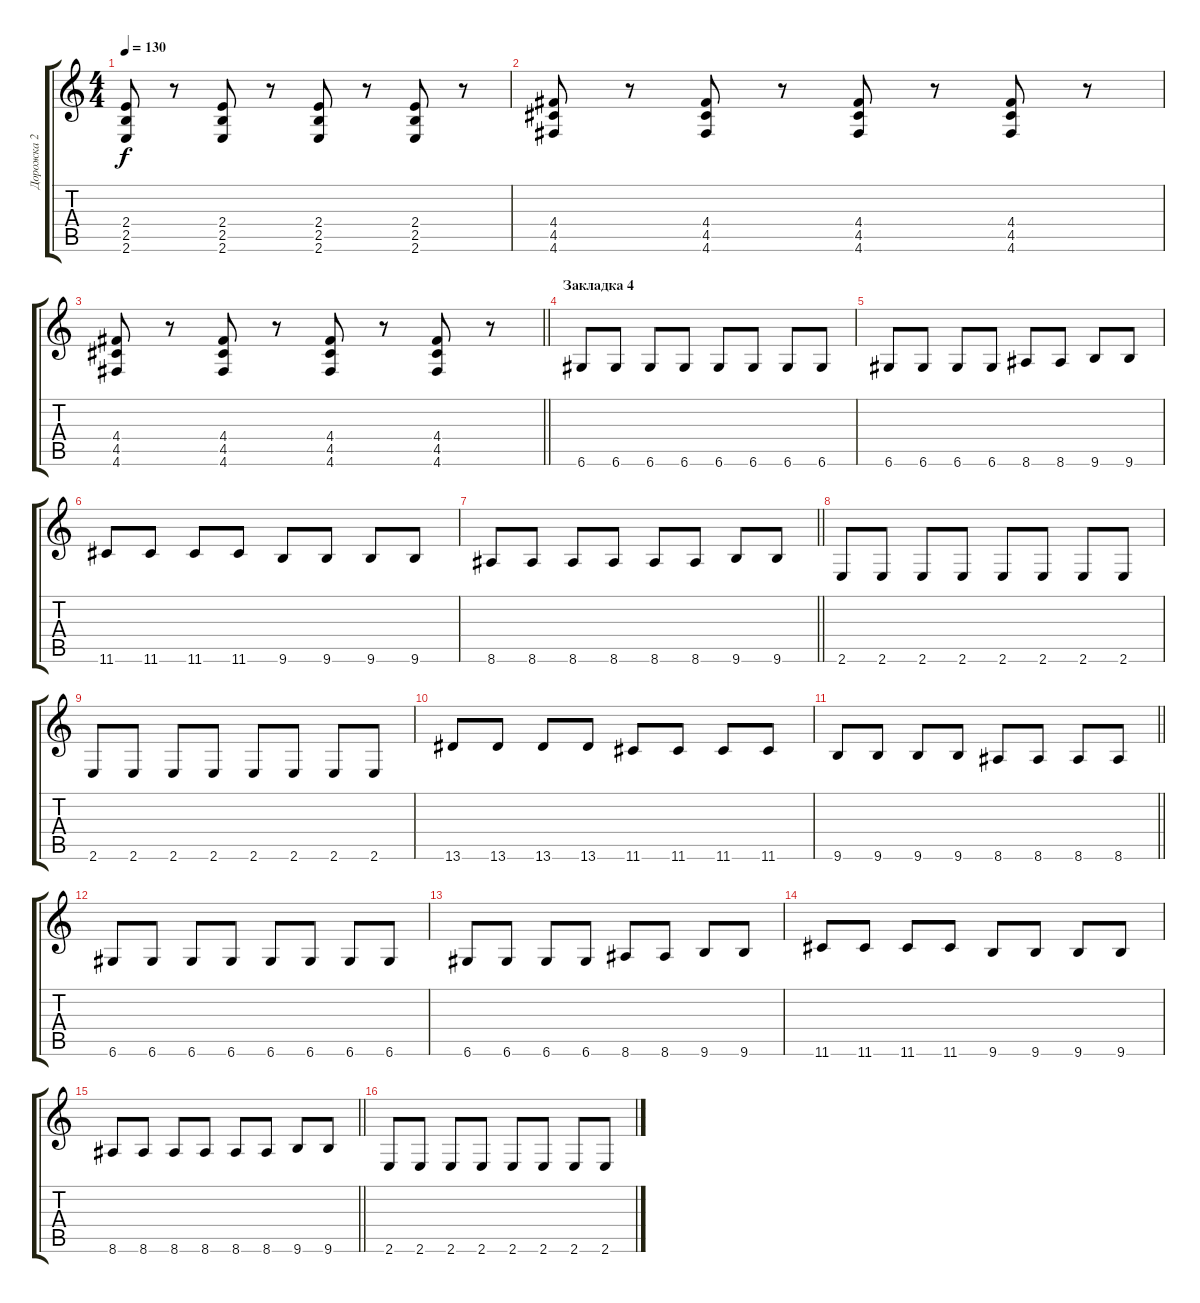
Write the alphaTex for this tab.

\track ("Дорожка 2" "Дорожка 2") {instrument acousticguitarsteel}
\staff {score tabs}
\tuning (E4 B3 G3 D3 A2 D2) {hide}
\ts (4 4)
\tempo 130
\clef g2
\ks c
(2.4 2.5 2.6).8{dy f} r.8 (2.4 2.5 2.6).8 r.8 (2.4 2.5 2.6).8 r.8 (2.4 2.5 2.6).8 r.8 |
(4.4 4.5 4.6).8 r.8 (4.4 4.5 4.6).8 r.8 (4.4 4.5 4.6).8 r.8 (4.4 4.5 4.6).8 r.8 |
\barLineRight lightlight
(4.4 4.5 4.6).8 r.8 (4.4 4.5 4.6).8 r.8 (4.4 4.5 4.6).8 r.8 (4.4 4.5 4.6).8 r.8 |
\section ("" "Закладка 4")
6.6.8 6.6.8 6.6.8 6.6.8 6.6.8 6.6.8 6.6.8 6.6.8 |
6.6.8 6.6.8 6.6.8 6.6.8 8.6.8 8.6.8 9.6.8 9.6.8 |
11.6.8 11.6.8 11.6.8 11.6.8 9.6.8 9.6.8 9.6.8 9.6.8 |
\barLineRight lightlight
8.6.8 8.6.8 8.6.8 8.6.8 8.6.8 8.6.8 9.6.8 9.6.8 |
2.6.8 2.6.8 2.6.8 2.6.8 2.6.8 2.6.8 2.6.8 2.6.8 |
2.6.8 2.6.8 2.6.8 2.6.8 2.6.8 2.6.8 2.6.8 2.6.8 |
13.6.8 13.6.8 13.6.8 13.6.8 11.6.8 11.6.8 11.6.8 11.6.8 |
\barLineRight lightlight
9.6.8 9.6.8 9.6.8 9.6.8 8.6.8 8.6.8 8.6.8 8.6.8 |
6.6.8 6.6.8 6.6.8 6.6.8 6.6.8 6.6.8 6.6.8 6.6.8 |
6.6.8 6.6.8 6.6.8 6.6.8 8.6.8 8.6.8 9.6.8 9.6.8 |
11.6.8 11.6.8 11.6.8 11.6.8 9.6.8 9.6.8 9.6.8 9.6.8 |
\barLineRight lightlight
8.6.8 8.6.8 8.6.8 8.6.8 8.6.8 8.6.8 9.6.8 9.6.8 |
2.6.8 2.6.8 2.6.8 2.6.8 2.6.8 2.6.8 2.6.8 2.6.8
